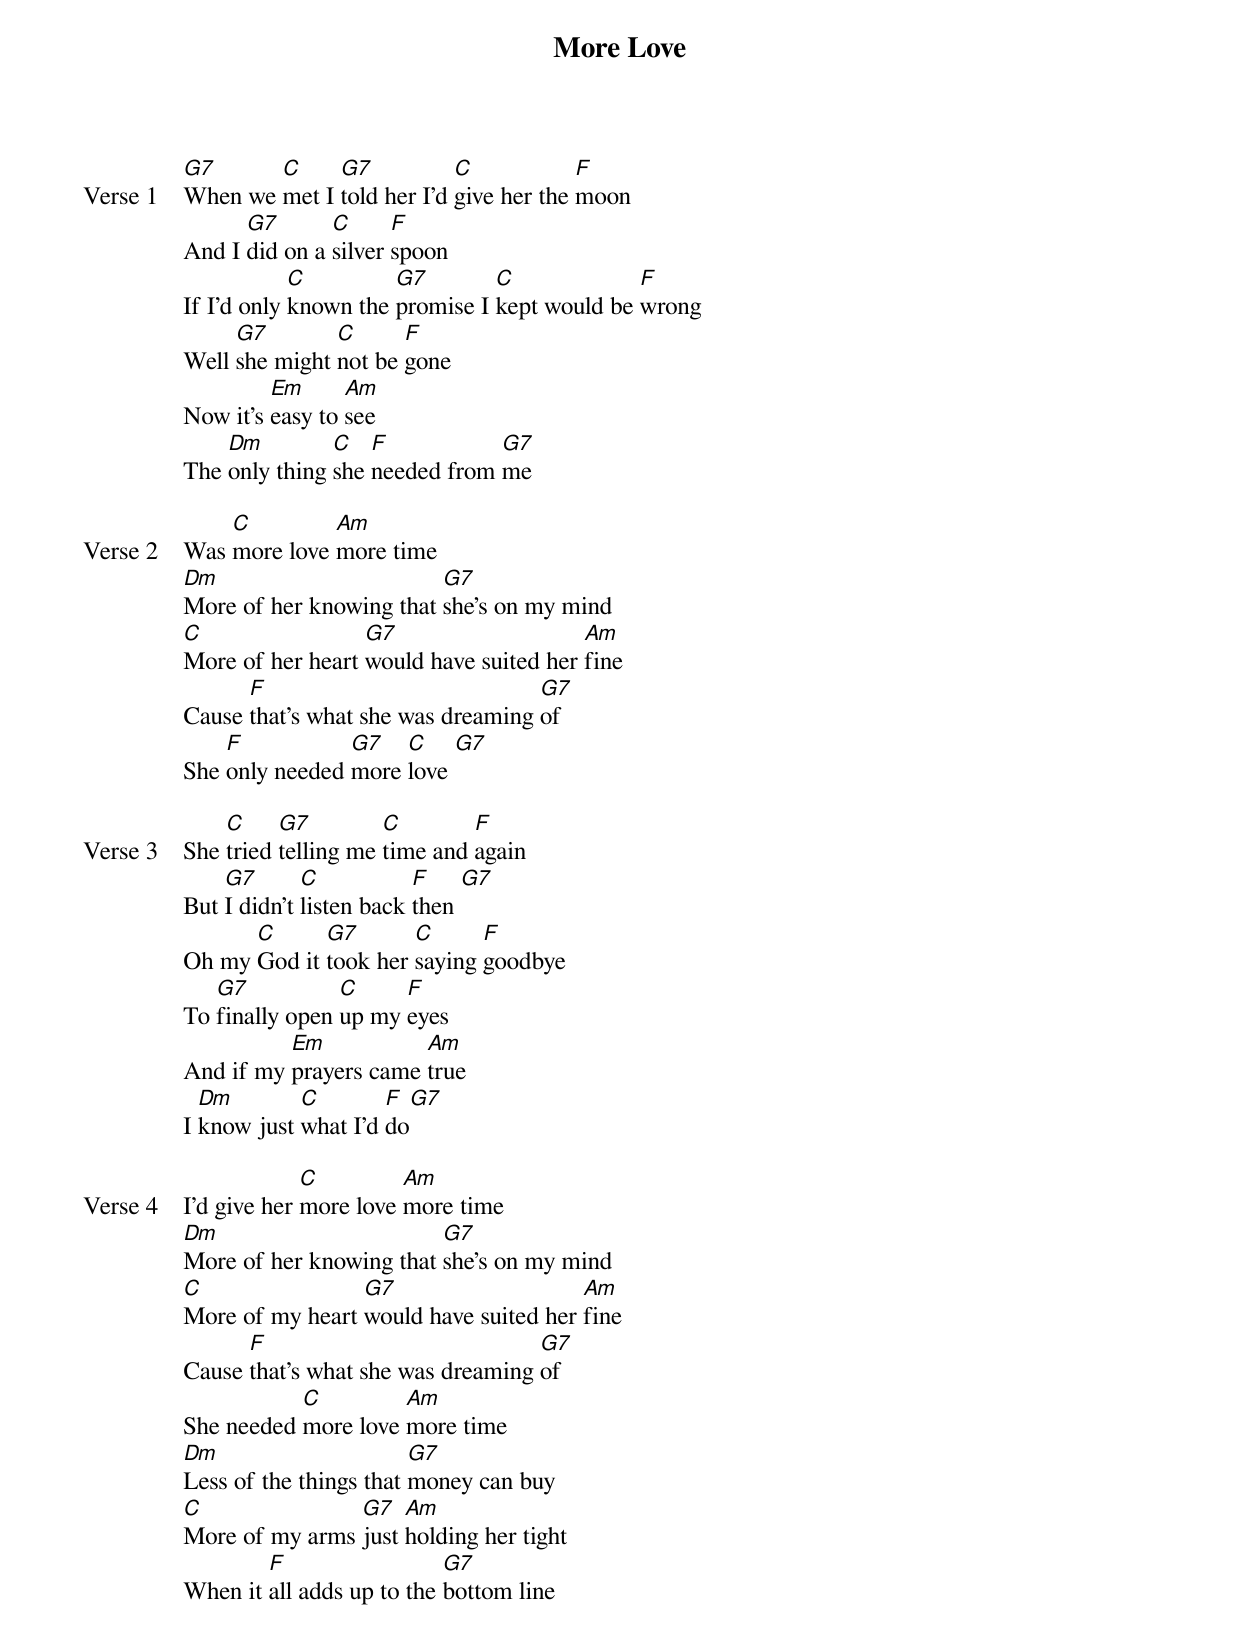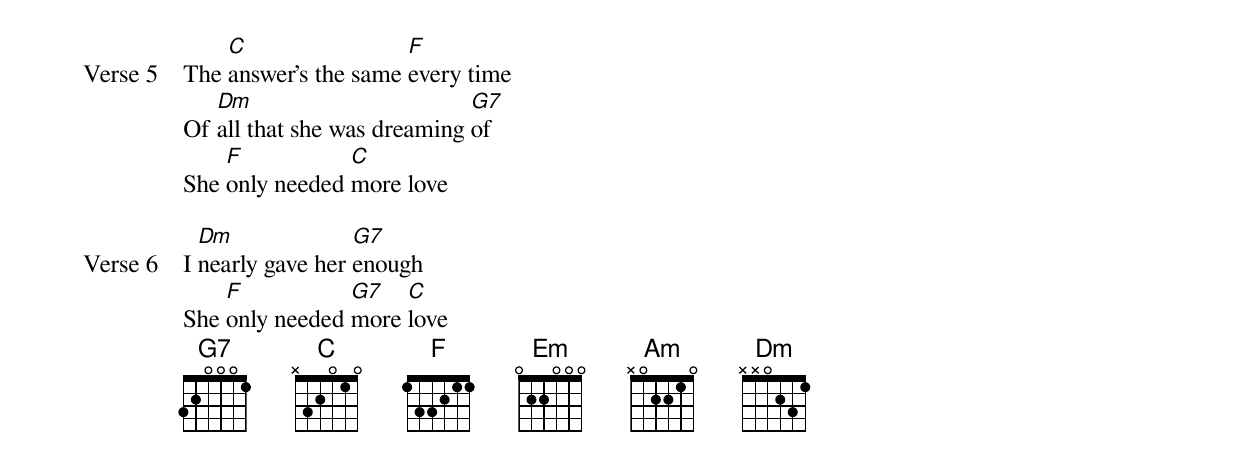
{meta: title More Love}
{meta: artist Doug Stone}
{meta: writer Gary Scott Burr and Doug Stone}

{start_of_verse: Verse 1}
[G7]When we [C]met I [G7]told her I'd [C]give her the [F]moon
And I [G7]did on a [C]silver [F]spoon
If I'd only [C]known the [G7]promise I [C]kept would be [F]wrong
Well [G7]she might [C]not be [F]gone
Now it's [Em]easy to [Am]see
The [Dm]only thing [C]she [F]needed from [G7]me
{end_of_verse}

{start_of_verse: Verse 2}
Was [C]more love [Am]more time
[Dm]More of her knowing that [G7]she's on my mind
[C]More of her heart [G7]would have suited her [Am]fine
Cause [F]that's what she was dreaming [G7]of
She [F]only needed [G7]more [C]love [G7]
{end_of_verse}

{start_of_verse: Verse 3}
She [C]tried [G7]telling me [C]time and [F]again
But [G7]I didn't [C]listen back [F]then [G7]
Oh my [C]God it [G7]took her [C]saying [F]goodbye
To [G7]finally open [C]up my [F]eyes
And if my [Em]prayers came [Am]true
I [Dm]know just [C]what I'd [F]do[G7]
{end_of_verse}

{start_of_verse: Verse 4}
I'd give her [C]more love [Am]more time
[Dm]More of her knowing that [G7]she's on my mind
[C]More of my heart [G7]would have suited her [Am]fine
Cause [F]that's what she was dreaming [G7]of
She needed [C]more love [Am]more time
[Dm]Less of the things that [G7]money can buy
[C]More of my arms [G7]just [Am]holding her tight
When it [F]all adds up to the [G7]bottom line
{end_of_verse}

{start_of_verse: Verse 5}
The [C]answer's the same [F]every time
Of [Dm]all that she was dreaming [G7]of
She [F]only needed [C]more love
{end_of_verse}

{start_of_verse: Verse 6}
I [Dm]nearly gave her [G7]enough
She [F]only needed [G7]more [C]love
{end_of_verse}
